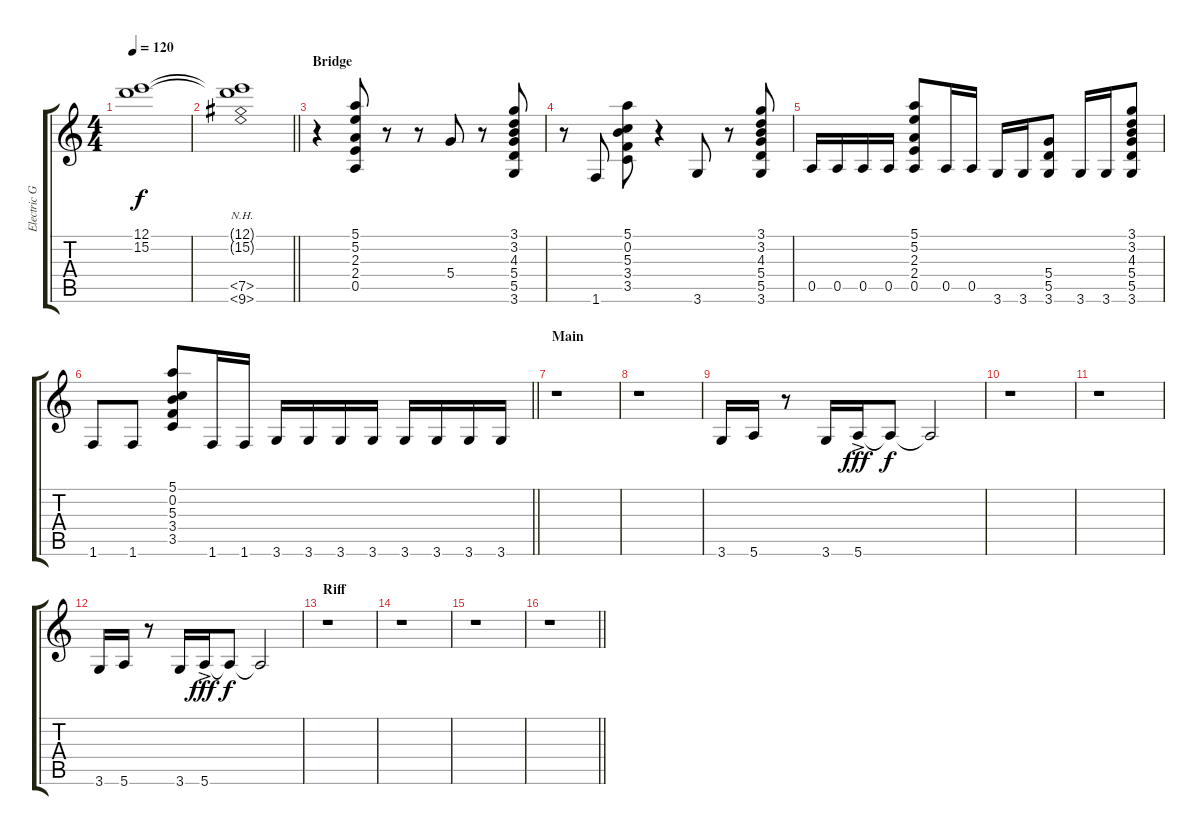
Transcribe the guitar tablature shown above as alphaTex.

\track ("Electric Guitar" "Electric G") {instrument overdrivenguitar}
\staff {score tabs}
\tuning (E4 B3 G3 D3 A2 E2) {hide}
\ts (4 4)
\tempo 120
\clef g2
\ks c
(12.1{t} 15.2{t}).1{dy f} |
\barLineRight lightlight
(12.1{t} 15.2{t} 7.5{nh} 9.6{nh}).1{instrument guitarharmonics} |
\section ("" "Bridge")
r.4 (5.1 5.2 2.3 2.4 0.5).8{instrument electricguitarclean} r.8 r.8 5.4.8 r.8 (3.1 3.2 4.3 5.4 5.5 3.6).8 |
r.8 1.6.8 (5.1 0.2 5.3 3.4 3.5).8 r.4 3.6.8 r.8 (3.1 3.2 4.3 5.4 5.5 3.6).8 |
0.5.16 0.5.16 0.5.16 0.5.16 (5.1 5.2 2.3 2.4 0.5).8 0.5.16 0.5.16 3.6.16 3.6.16 (5.4 5.5 3.6).8 3.6.16 3.6.16 (3.1 3.2 4.3 5.4 5.5 3.6).8 |
\barLineRight lightlight
1.6.8 1.6.8 (5.1 0.2 5.3 3.4 3.5).8 1.6.16 1.6.16 3.6.16 3.6.16 3.6.16 3.6.16 3.6.16 3.6.16 3.6.16 3.6.16 |
\section ("" "Main")
r.1 |
r.1 |
3.6.16{volume 12 instrument overdrivenguitar} 5.6.16 r.8 3.6.16 5.6{ac}.16{dy fff} 5.6{t}.8{dy f} 5.6{t}.2 |
r.1 |
r.1 |
3.6.16 5.6.16 r.8 3.6.16 5.6{ac}.16{dy fff} 5.6{t}.8{dy f} 5.6{t}.2 |
\section ("" "Riff")
r.1 |
r.1 |
r.1 |
\barLineRight lightlight
r.1
